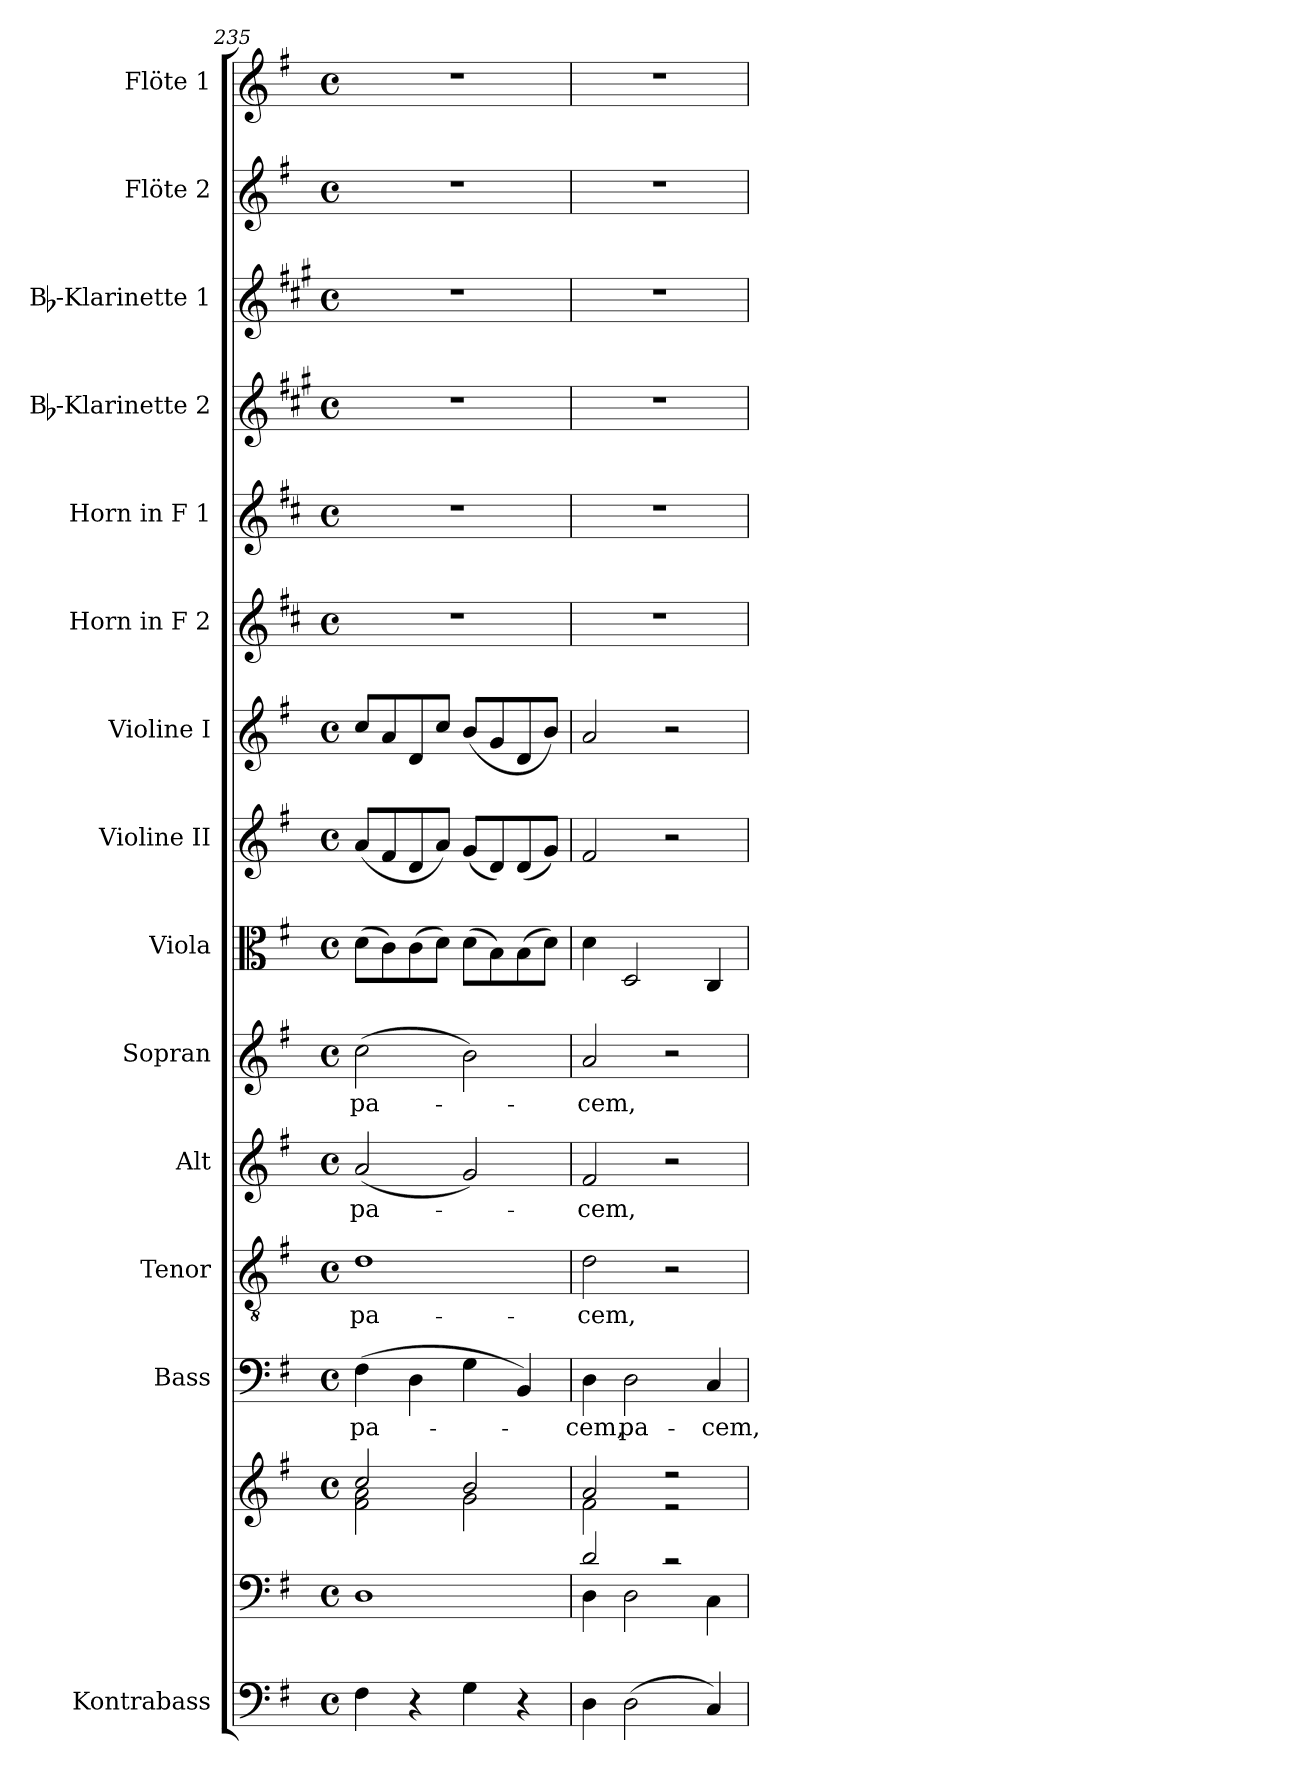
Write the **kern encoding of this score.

**kern	**kern	**kern	**kern	**text	**kern	**text	**kern	**text	**kern	**text	**kern	**kern	**kern	**kern	**kern	**kern	**kern	**kern	**kern
*part15	*part14	*part14	*part13	*part13	*part12	*part12	*part11	*part11	*part10	*part10	*part9	*part8	*part7	*part6	*part5	*part4	*part3	*part2	*part1
*staff16	*staff15	*staff14	*staff13	*staff13	*staff12	*staff12	*staff11	*staff11	*staff10	*staff10	*staff9	*staff8	*staff7	*staff6	*staff5	*staff4	*staff3	*staff2	*staff1
*I"Kontrabass	*	*	*I"Bass	*	*I"Tenor	*	*I"Alt	*	*I"Sopran	*	*I"Viola	*I"Violine II	*I"Violine I	*I"Horn in F 2	*I"Horn in F 1	*I"Bb-Klarinette 2	*I"Bb-Klarinette 1	*I"Flöte 2	*I"Flöte 1
*I'Kb.	*	*	*I'B.	*	*I'T.	*	*I'A.	*	*I'S.	*	*I'Vla.	*I'Vl. II	*I'Vl. I	*I'Horn 2	*I'Horn 1	*I'Bb Kl. 2	*I'Bb Kl. 1	*I'Fl. 2	*I'Fl. 1
*clefF4	*clefF4	*clefG2	*clefF4	*	*clefGv2	*	*clefG2	*	*clefG2	*	*clefC3	*clefG2	*clefG2	*clefG2	*clefG2	*clefG2	*clefG2	*clefG2	*clefG2
*ITrd7c12	*	*	*	*	*	*	*	*	*	*	*	*	*	*ITrd4c7	*ITrd4c7	*ITrd1c2	*ITrd1c2	*	*
*k[f#]	*k[f#]	*k[f#]	*k[f#]	*	*k[f#]	*	*k[f#]	*	*k[f#]	*	*k[f#]	*k[f#]	*k[f#]	*k[f#]	*k[f#]	*k[f#]	*k[f#]	*k[f#]	*k[f#]
*G:	*G:	*G:	*G:	*	*G:	*	*G:	*	*G:	*	*G:	*G:	*G:	*G:	*G:	*G:	*G:	*G:	*G:
*M4/4	*M4/4	*M4/4	*M4/4	*	*M4/4	*	*M4/4	*	*M4/4	*	*M4/4	*M4/4	*M4/4	*M4/4	*M4/4	*M4/4	*M4/4	*M4/4	*M4/4
*met(c)	*met(c)	*met(c)	*met(c)	*	*met(c)	*	*met(c)	*	*met(c)	*	*met(c)	*met(c)	*met(c)	*met(c)	*met(c)	*met(c)	*met(c)	*met(c)	*met(c)
=235	=235	=235	=235	=235	=235	=235	=235	=235	=235	=235	=235	=235	=235	=235	=235	=235	=235	=235	=235
*	*	*^	*	*	*	*	*	*	*	*	*	*	*	*	*	*	*	*	*
!	!	!	!	!	!LO:LY:b	!	!LO:LY:b	!	!LO:LY:b	!	!LO:LY:b	!	!	!	!	!	!	!	!	!
4FF#\	1D	2cc/	2f#\ 2a\	(>4F#\	pa-	1d	pa-	(<2a/	pa-	(>2cc\	pa-	(>8d\L	(<8a/L	8cc/L	1r	1r	1r	1r	1r	1r
.	.	.	.	.	.	.	.	.	.	.	.	8c\)	8f#/	8a/	.	.	.	.	.	.
4r	.	.	.	4D\	.	.	.	.	.	.	.	(>8c\	8d/	8d/	.	.	.	.	.	.
.	.	.	.	.	.	.	.	.	.	.	.	8d\J)	8a/J)	8cc/J	.	.	.	.	.	.
4GG\	.	2b/	2g\	4G\	.	.	.	2g/)	.	2b\)	.	(>8d\L	(<8g/L	(<8b/L	.	.	.	.	.	.
.	.	.	.	.	.	.	.	.	.	.	.	8B\)	8d/)	8g/	.	.	.	.	.	.
4r	.	.	.	4BB/)	.	.	.	.	.	.	.	(>8B\	(<8d/	8d/	.	.	.	.	.	.
.	.	.	.	.	.	.	.	.	.	.	.	8d\J)	8g/J)	8b/J)	.	.	.	.	.	.
=236	=236	=236	=236	=236	=236	=236	=236	=236	=236	=236	=236	=236	=236	=236	=236	=236	=236	=236	=236	=236
*	*^	*	*	*	*	*	*	*	*	*	*	*	*	*	*	*	*	*	*	*
!	!	!	!	!	!	!LO:LY:b	!	!LO:LY:b	!	!LO:LY:b	!	!LO:LY:b	!	!	!	!	!	!	!	!	!
4DD\	2d/	4D\	2a/	2f#\	4D\	-cem,	2d\	-cem,	2f#/	-cem,	2a/	-cem,	4d\	2f#/	2a/	1r	1r	1r	1r	1r	1r
!	!	!	!	!	!	!LO:LY:b	!	!	!	!	!	!	!	!	!	!	!	!	!	!	!
(>2DD\	.	2D\	.	.	2D\	pa-	.	.	.	.	.	.	2D/	.	.	.	.	.	.	.	.
.	2rc	.	2r	2r	.	.	2r	.	2r	.	2r	.	.	2r	2r	.	.	.	.	.	.
!	!	!	!	!	!	!LO:LY:b	!	!	!	!	!	!	!	!	!	!	!	!	!	!	!
4CC/)	.	4C\	.	.	4C/	-cem,	.	.	.	.	.	.	4C/	.	.	.	.	.	.	.	.
*	*v	*v	*	*	*	*	*	*	*	*	*	*	*	*	*	*	*	*	*	*	*
*	*	*v	*v	*	*	*	*	*	*	*	*	*	*	*	*	*	*	*	*	*
=	=	=	=	=	=	=	=	=	=	=	=	=	=	=	=	=	=	=	=
*-	*-	*-	*-	*-	*-	*-	*-	*-	*-	*-	*-	*-	*-	*-	*-	*-	*-	*-	*-
